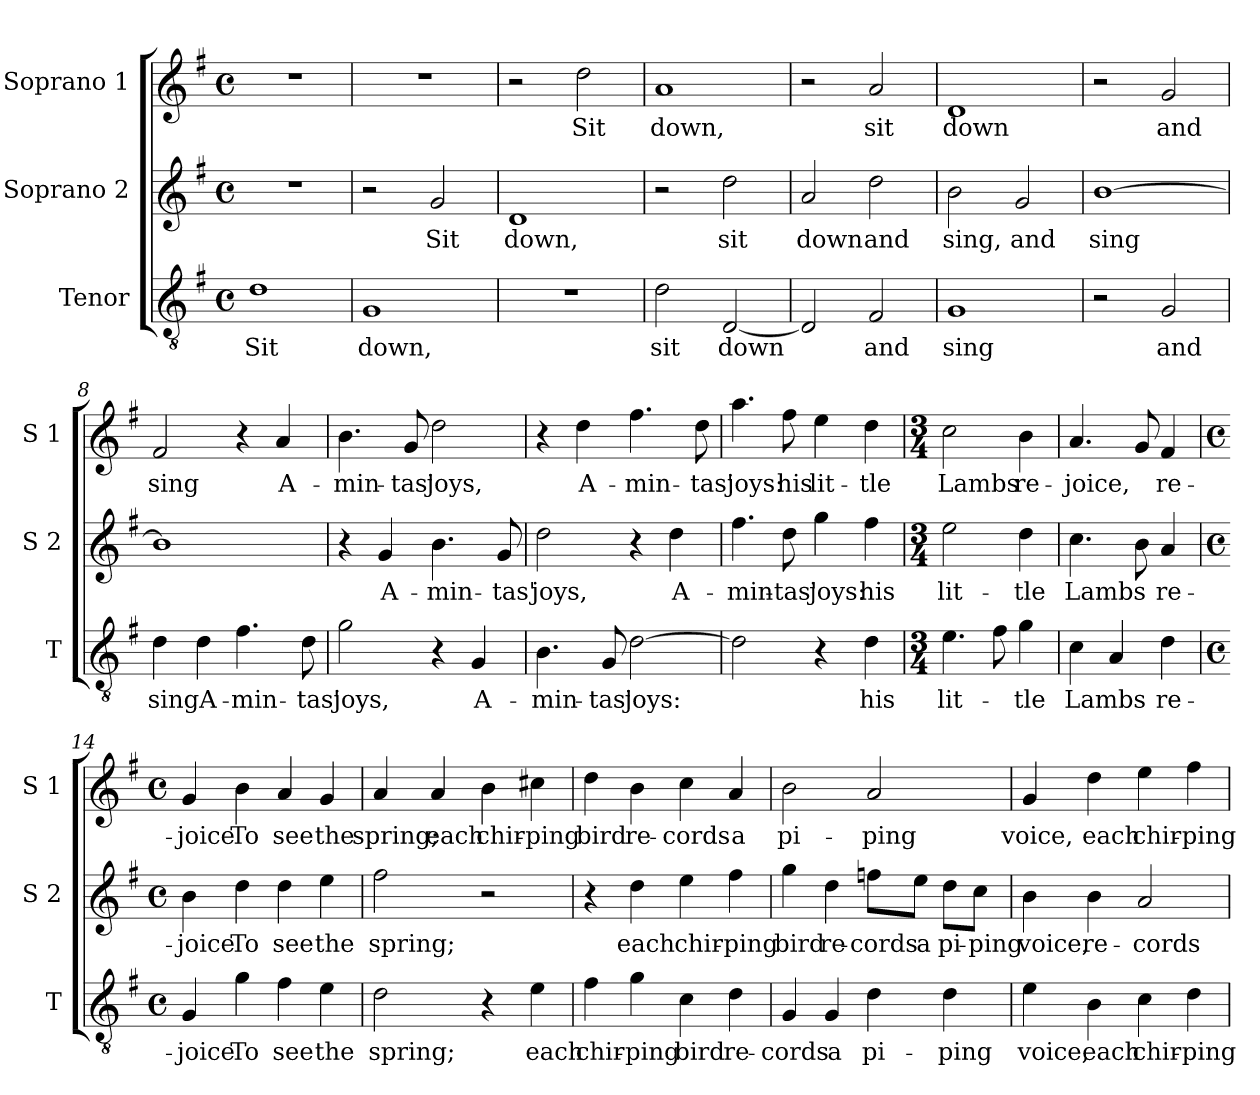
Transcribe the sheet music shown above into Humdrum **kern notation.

**kern	**text	**kern	**text	**kern	**text
*part3	*part3	*part2	*part2	*part1	*part1
*staff3	*staff3	*staff2	*staff2	*staff1	*staff1
*I"Tenor	*	*I"Soprano 2	*	*I"Soprano 1	*
*I'T	*	*I'S 2	*	*I'S 1	*
*clefGv2	*	*clefG2	*	*clefG2	*
*k[f#]	*	*k[f#]	*	*k[f#]	*
*G:	*	*G:	*	*G:	*
*M4/4	*	*M4/4	*	*M4/4	*
*met(c)	*	*met(c)	*	*met(c)	*
=1	=1	=1	=1	=1	=1
!	!LO:LY:b	!	!	!	!
1d	Sit	1r	.	1r	.
=2	=2	=2	=2	=2	=2
!	!LO:LY:b	!	!	!	!
1G	down,	2r	.	1r	.
!	!	!	!LO:LY:b	!	!
.	.	2g/	Sit	.	.
=3	=3	=3	=3	=3	=3
!	!	!	!LO:LY:b	!	!
1r	.	1d	down,	2r	.
!	!	!	!	!	!LO:LY:b
.	.	.	.	2dd\	Sit
=4	=4	=4	=4	=4	=4
!	!LO:LY:b	!	!	!	!LO:LY:b
2d\	sit	2r	.	1a	down,
!	!LO:LY:b	!	!LO:LY:b	!	!
[2D/	down	2dd\	sit	.	.
=5	=5	=5	=5	=5	=5
!	!	!	!LO:LY:b	!	!
2D/]	.	2a/	down	2r	.
!	!LO:LY:b	!	!LO:LY:b	!	!LO:LY:b
2F#/	and	2dd\	and	2a/	sit
=6	=6	=6	=6	=6	=6
!	!LO:LY:b	!	!LO:LY:b	!	!LO:LY:b
1G	sing	2b\	sing,	1d	down
!	!	!	!LO:LY:b	!	!
.	.	2g/	and	.	.
=7	=7	=7	=7	=7	=7
!	!	!	!LO:LY:b	!	!
2r	.	[1b	sing	2r	.
!	!LO:LY:b	!	!	!	!LO:LY:b
2G/	and	.	.	2g/	and
!!LO:LB:g=z
=8	=8	=8	=8	=8	=8
!	!LO:LY:b	!	!	!	!LO:LY:b
4d\	sing	1b]	.	2f#/	sing
!	!LO:LY:b	!	!	!	!
4d\	A-	.	.	.	.
!	!LO:LY:b	!	!	!	!
4.f#\	-min-	.	.	4r	.
!	!	!	!	!	!LO:LY:b
.	.	.	.	4a/	A-
!	!LO:LY:b	!	!	!	!
8d\	-tas'	.	.	.	.
=9	=9	=9	=9	=9	=9
!	!LO:LY:b	!	!	!	!LO:LY:b
2g\	joys,	4r	.	4.b\	-min-
!	!	!	!LO:LY:b	!	!
.	.	4g/	A-	.	.
!	!	!	!	!	!LO:LY:b
.	.	.	.	8g/	-tas'
!	!	!	!LO:LY:b	!	!LO:LY:b
4r	.	4.b\	-min-	2dd\	joys,
!	!LO:LY:b	!	!	!	!
4G/	A-	.	.	.	.
!	!	!	!LO:LY:b	!	!
.	.	8g/	-tas'	.	.
=10	=10	=10	=10	=10	=10
!	!LO:LY:b	!	!LO:LY:b	!	!
4.B\	-min-	2dd\	joys,	4r	.
!	!	!	!	!	!LO:LY:b
.	.	.	.	4dd\	A-
!	!LO:LY:b	!	!	!	!
8G/	-tas'	.	.	.	.
!	!LO:LY:b	!	!	!	!LO:LY:b
[2d\	joys:	4r	.	4.ff#\	-min-
!	!	!	!LO:LY:b	!	!
.	.	4dd\	A-	.	.
!	!	!	!	!	!LO:LY:b
.	.	.	.	8dd\	-tas'
=11	=11	=11	=11	=11	=11
!	!	!	!LO:LY:b	!	!LO:LY:b
2d\]	.	4.ff#\	-min-	4.aa\	joys:
!	!	!	!LO:LY:b	!	!LO:LY:b
.	.	8dd\	-tas'	8ff#\	his
!	!	!	!LO:LY:b	!	!LO:LY:b
4r	.	4gg\	joys:	4ee\	lit-
!	!LO:LY:b	!	!LO:LY:b	!	!LO:LY:b
4d\	his	4ff#\	his	4dd\	-tle
=12	=12	=12	=12	=12	=12
*M3/4	*	*M3/4	*	*M3/4	*
!	!LO:LY:b	!	!LO:LY:b	!	!LO:LY:b
4.e\	lit-	2ee\	lit-	2cc\	Lambs
8f#\	.	.	.	.	.
!	!LO:LY:b	!	!LO:LY:b	!	!LO:LY:b
4g\	-tle	4dd\	-tle	4b\	re-
=13	=13	=13	=13	=13	=13
!	!LO:LY:b	!	!LO:LY:b	!	!LO:LY:b
4c\	Lambs	4.cc\	Lambs	4.a/	-joice,
4A/	.	.	.	.	.
.	.	8b\	.	8g/	.
!	!LO:LY:b	!	!LO:LY:b	!	!LO:LY:b
4d\	re-	4a/	re-	4f#/	re-
!!LO:LB:g=z
=14	=14	=14	=14	=14	=14
*M4/4	*	*M4/4	*	*M4/4	*
*met(c)	*	*met(c)	*	*met(c)	*
!	!LO:LY:b	!	!LO:LY:b	!	!LO:LY:b
4G/	-joice	4b\	-joice	4g/	-joice
!	!LO:LY:b	!	!LO:LY:b	!	!LO:LY:b
4g\	To	4dd\	To	4b\	To
!	!LO:LY:b	!	!LO:LY:b	!	!LO:LY:b
4f#\	see	4dd\	see	4a/	see
!	!LO:LY:b	!	!LO:LY:b	!	!LO:LY:b
4e\	the	4ee\	the	4g/	the
=15	=15	=15	=15	=15	=15
!	!LO:LY:b	!	!LO:LY:b	!	!LO:LY:b
2d\	spring;	2ff#\	spring;	4a/	spring;
!	!	!	!	!	!LO:LY:b
.	.	.	.	4a/	each
!	!	!	!	!	!LO:LY:b
4r	.	2r	.	4b\	chir-
!	!LO:LY:b	!	!	!	!LO:LY:b
4e\	each	.	.	4cc#X\	-ping
=16	=16	=16	=16	=16	=16
!	!LO:LY:b	!	!	!	!LO:LY:b
4f#\	chir-	4r	.	4dd\	bird
!	!LO:LY:b	!	!LO:LY:b	!	!LO:LY:b
4g\	-ping	4dd\	each	4b\	re-
!	!LO:LY:b	!	!LO:LY:b	!	!LO:LY:b
4c\	bird	4ee\	chir-	4cc\	-cords
!	!LO:LY:b	!	!LO:LY:b	!	!LO:LY:b
4d\	re-	4ff#\	-ping	4a/	a
=17	=17	=17	=17	=17	=17
!	!LO:LY:b	!	!LO:LY:b	!	!LO:LY:b
4G/	-cords	4gg\	bird	2b\	pi-
!	!LO:LY:b	!	!LO:LY:b	!	!
4G/	a	4dd\	re-	.	.
!	!LO:LY:b	!	!LO:LY:b	!	!LO:LY:b
4d\	pi-	8ffn\L	-cords	2a/	-ping
!	!	!	!LO:LY:b	!	!
.	.	8ee\J	a	.	.
!	!LO:LY:b	!	!LO:LY:b	!	!
4d\	-ping	8dd\L	pi-	.	.
!	!	!	!LO:LY:b	!	!
.	.	8cc\J	-ping	.	.
=18	=18	=18	=18	=18	=18
!	!LO:LY:b	!	!LO:LY:b	!	!LO:LY:b
4e\	voice,	4b\	voice,	4g/	voice,
!	!LO:LY:b	!	!LO:LY:b	!	!LO:LY:b
4B\	each	4b\	re-	4dd\	each
!	!LO:LY:b	!	!LO:LY:b	!	!LO:LY:b
4c\	chir-	2a/	-cords	4ee\	chir-
!	!LO:LY:b	!	!	!	!LO:LY:b
4d\	-ping	.	.	4ff#\	-ping
=	=	=	=	=	=
*-	*-	*-	*-	*-	*-
